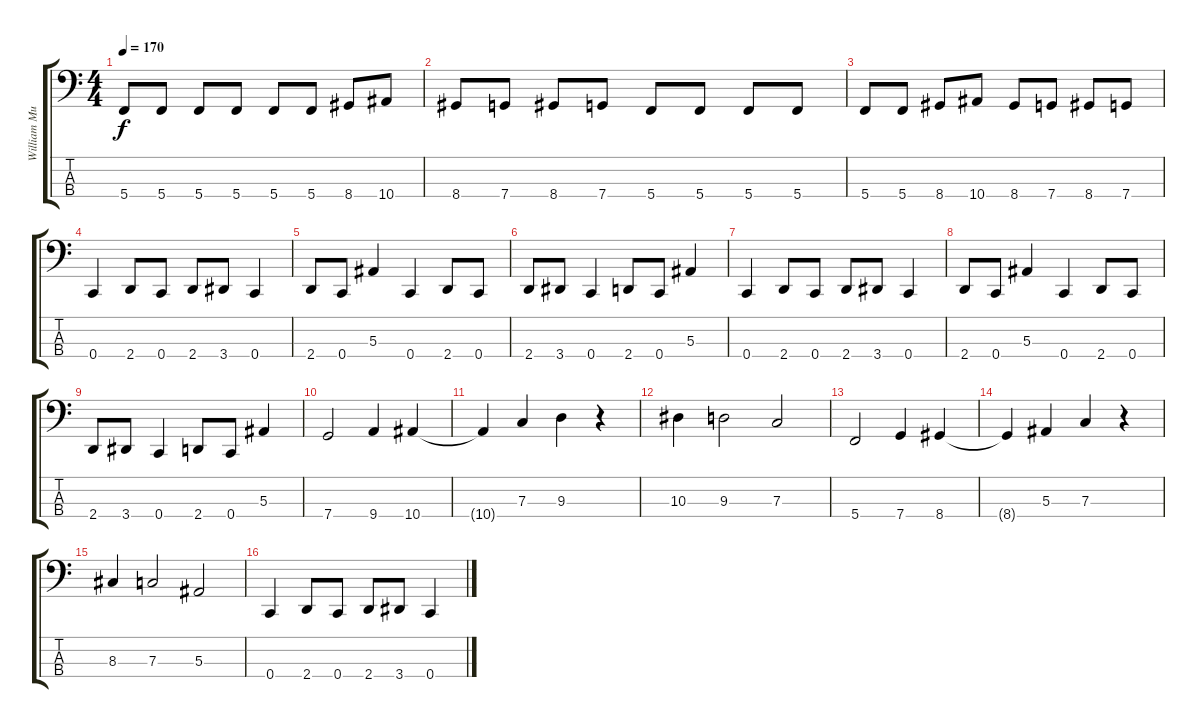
\track ("William Murderface" "William Mu") {instrument electricbasspick}
\staff {score tabs}
\tuning (Eb2 Bb1 F1 C1) {hide}
\ts (4 4)
\tempo 170
\clef f4
\ks c
5.4.8{dy f} 5.4.8 5.4.8 5.4.8 5.4.8 5.4.8 8.4.8 10.4.8 |
8.4.8 7.4.8 8.4.8 7.4.8 5.4.8 5.4.8 5.4.8 5.4.8 |
5.4.8 5.4.8 8.4.8 10.4.8 8.4.8 7.4.8 8.4.8 7.4.8 |
0.4.4 2.4.8 0.4.8 2.4.8 3.4.8 0.4.4 |
2.4.8 0.4.8 5.3.4 0.4.4 2.4.8 0.4.8 |
2.4.8 3.4.8 0.4.4 2.4.8 0.4.8 5.3.4 |
0.4.4 2.4.8 0.4.8 2.4.8 3.4.8 0.4.4 |
2.4.8 0.4.8 5.3.4 0.4.4 2.4.8 0.4.8 |
2.4.8 3.4.8 0.4.4 2.4.8 0.4.8 5.3.4 |
7.4.2 9.4.4 10.4.4 |
10.4{t}.4 7.3.4 9.3.4 r.4 |
10.3.4 9.3.2 7.3.2 |
5.4.2 7.4.4 8.4.4 |
8.4{t}.4 5.3.4 7.3.4 r.4 |
8.3.4 7.3.2 5.3.2 |
0.4.4 2.4.8 0.4.8 2.4.8 3.4.8 0.4.4
